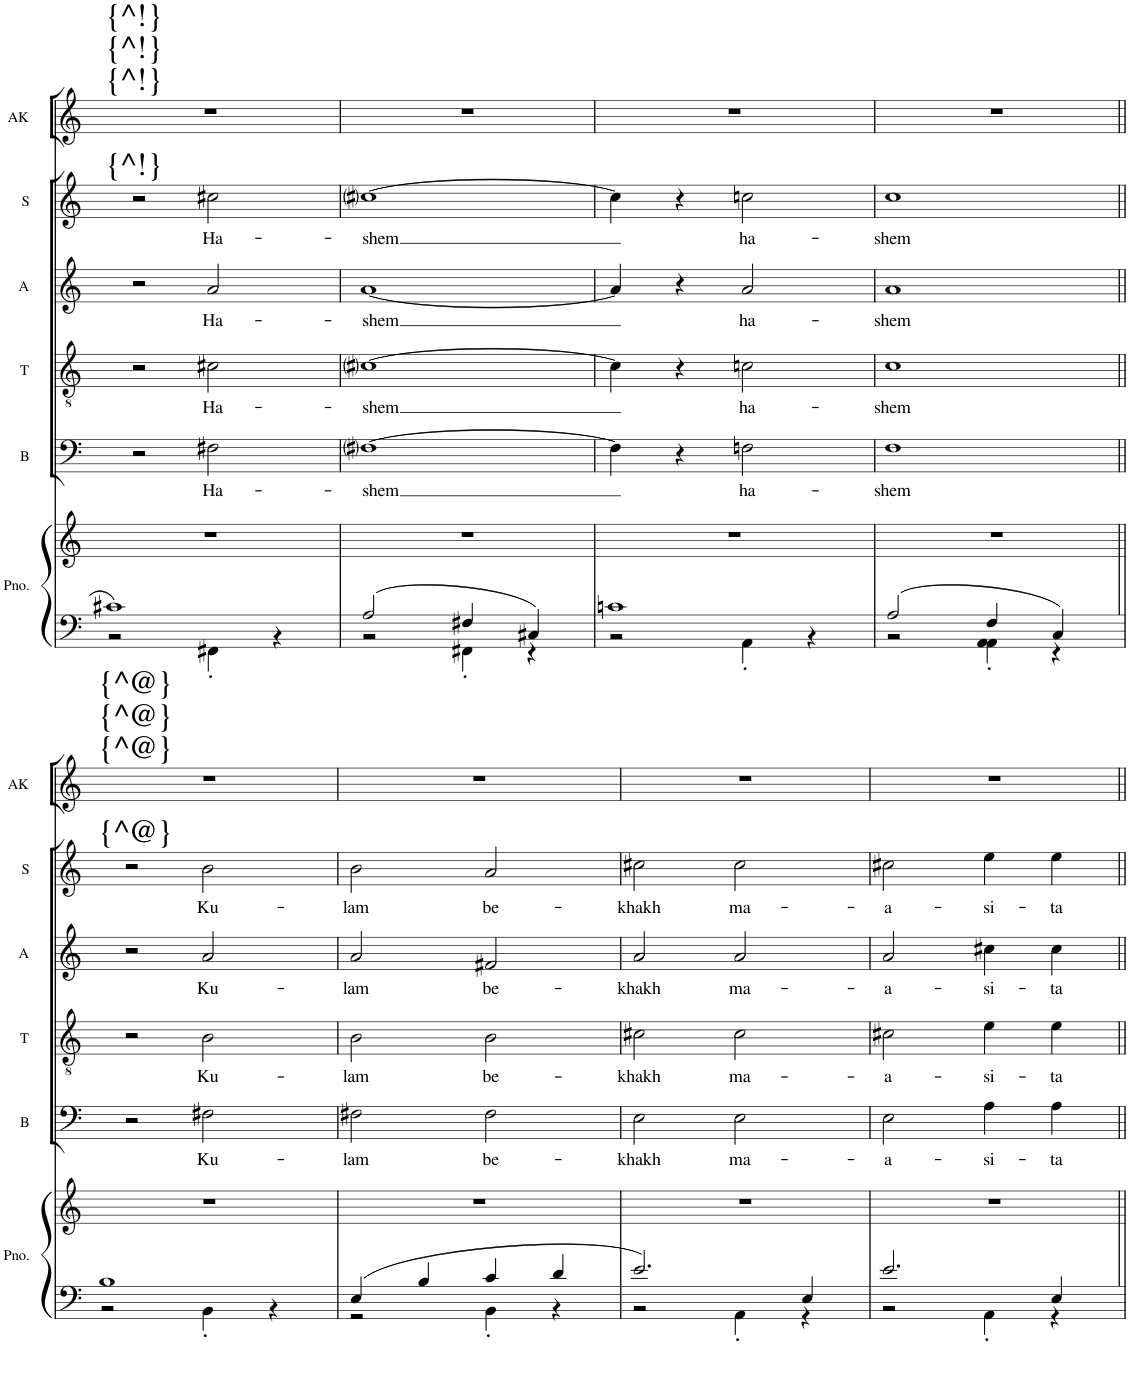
**kern	**kern	**text	**kern	**text	**kern	**text	**kern	**text
*part5	*part4	*part4	*part3	*part3	*part2	*part2	*part1	*part1
*staff5	*staff4	*staff4	*staff3	*staff3	*staff2	*staff2	*staff1	*staff1
*I"Piano	*I"Bass	*	*I"Tenor	*	*I"Alto	*	*I"Soprano	*
*I'Pno.	*I'B	*	*I'T	*	*I'A	*	*I'S	*
!!LO:PB:g=z
*clefF4	*clefF4	*	*clefGv2	*	*clefG2	*	*clefG2	*
*k[]	*k[]	*	*k[]	*	*k[]	*	*k[]	*
*M4/4	*M4/4	*	*M4/4	*	*M4/4	*	*M4/4	*
=280	=280	=280	=280	=280	=280	=280	=280	=280
*^	*	*	*	*	*	*	*	*
!	!	!	!	!	!	!	!	!LO:TX:a:t={^!}	!
1c#X	2r	2r	.	2r	.	2r	.	2r	.
!	!	!	!LO:LY:b	!	!LO:LY:b	!	!LO:LY:b	!	!LO:LY:b
.	4FF#X'\	2F#X\	Ha-	2c#X\	Ha-	2a/	Ha-	2cc#X\	Ha-
.	4r	.	.	.	.	.	.	.	.
=281	=281	=281	=281	=281	=281	=281	=281	=281	=281
!	!	!	!LO:LY:b	!	!LO:LY:b	!	!LO:LY:b	!	!LO:LY:b
2A/	2r	[1F#i	-shem	[1c#i	-shem	[1a	-shem	[1cc#i	-shem
4F#X/	4FF#X'\	.	.	.	.	.	.	.	.
4C#X/	4r	.	.	.	.	.	.	.	.
=282	=282	=282	=282	=282	=282	=282	=282	=282	=282
1cn	2r	4F#\]	.	4c#\]	.	4a/]	.	4cc#\]	.
.	.	4r	.	4r	.	4r	.	4r	.
!	!	!	!LO:LY:b	!	!LO:LY:b	!	!LO:LY:b	!	!LO:LY:b
.	4AA'\	2Fn\	ha-	2cn\	ha-	2a/	ha-	2ccn\	ha-
.	4r	.	.	.	.	.	.	.	.
=283	=283	=283	=283	=283	=283	=283	=283	=283	=283
!	!	!	!LO:LY:b	!	!LO:LY:b	!	!LO:LY:b	!	!LO:LY:b
2A/	2r	1F	-shem	1c	-shem	1a	-shem	1cc	-shem
4F/	4AA\' 4AA\'	.	.	.	.	.	.	.	.
4C/	4r	.	.	.	.	.	.	.	.
!!LO:LB:g=z
=284||	=284||	=284||	=284||	=284||	=284||	=284||	=284||	=284||	=284||
!	!	!	!	!	!	!	!	!LO:TX:a:t={^@}	!
1B	2r	2r	.	2r	.	2r	.	2r	.
!	!	!	!LO:LY:b	!	!LO:LY:b	!	!LO:LY:b	!	!LO:LY:b
.	4BB'\	2F#X\	Ku-	2B\	Ku-	2a/	Ku-	2b\	Ku-
.	4r	.	.	.	.	.	.	.	.
=285	=285	=285	=285	=285	=285	=285	=285	=285	=285
!	!	!	!LO:LY:b	!	!LO:LY:b	!	!LO:LY:b	!	!LO:LY:b
4E/	2r	2F#X\	-lam	2B\	-lam	2a/	-lam	2b\	-lam
4B/	.	.	.	.	.	.	.	.	.
!	!	!	!LO:LY:b	!	!LO:LY:b	!	!LO:LY:b	!	!LO:LY:b
4c/	4BB'\	2F#\	be-	2B\	be-	2f#X/	be-	2a/	be-
4d/	4r	.	.	.	.	.	.	.	.
=286	=286	=286	=286	=286	=286	=286	=286	=286	=286
!	!	!	!LO:LY:b	!	!LO:LY:b	!	!LO:LY:b	!	!LO:LY:b
2.e/	2r	2E\	-khakh	2c#X\	-khakh	2a/	-khakh	2cc#X\	-khakh
!	!	!	!LO:LY:b	!	!LO:LY:b	!	!LO:LY:b	!	!LO:LY:b
.	4AA'\	2E\	ma-	2c#\	ma-	2a/	ma-	2cc#\	ma-
4E/	4r	.	.	.	.	.	.	.	.
=287	=287	=287	=287	=287	=287	=287	=287	=287	=287
!	!	!	!LO:LY:b	!	!LO:LY:b	!	!LO:LY:b	!	!LO:LY:b
2.e/	2r	2E\	-a-	2c#X\	-a-	2a/	-a-	2cc#X\	-a-
!	!	!	!LO:LY:b	!	!LO:LY:b	!	!LO:LY:b	!	!LO:LY:b
.	4AA'\	4A\	-si-	4e\	-si-	4cc#X\	-si-	4ee\	-si-
!	!	!	!LO:LY:b	!	!LO:LY:b	!	!LO:LY:b	!	!LO:LY:b
4E/	4r	4A\	-ta	4e\	-ta	4cc#\	-ta	4ee\	-ta
*v	*v	*	*	*	*	*	*	*	*
=||	=||	=||	=||	=||	=||	=||	=||	=||
*-	*-	*-	*-	*-	*-	*-	*-	*-
